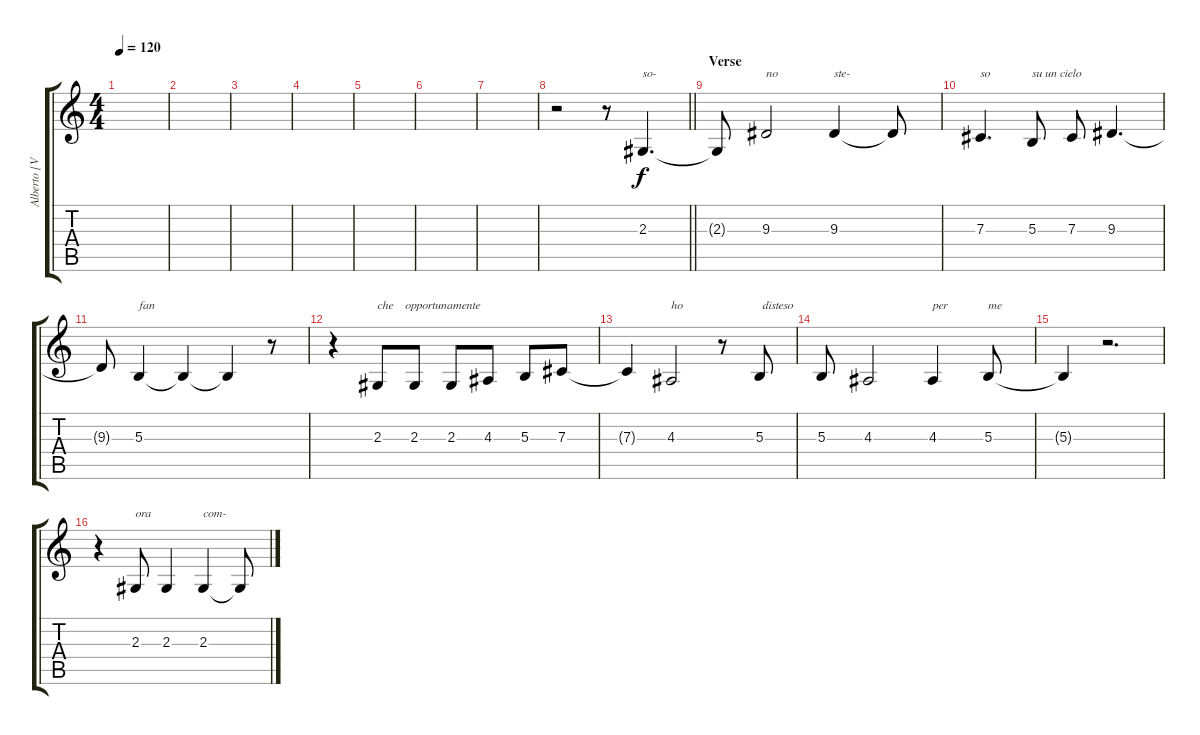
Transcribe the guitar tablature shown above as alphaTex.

\track ("Alberto [Voce]" "Alberto [V") {instrument lead6voice}
\staff {score tabs}
\tuning (Eb4 Bb3 Gb3 Db3 Ab2 Eb2) {hide}
\ts (4 4)
\tempo 120
\clef g2
\ks c
|
|
|
|
|
|
|
\barLineRight lightlight
r.2 r.8 2.3.4{d txt "so-"} |
\section ("" "Verse")
2.3{t}.8 9.3.2{txt "no"} 9.3.4{txt "ste-"} 9.3{t}.8 |
7.3.4{d txt "so"} 5.3.8{txt "su un cielo"} 7.3.8 9.3.4{d} |
9.3{t}.8 5.3.4{txt "fan"} 5.3{t}.4 5.3{t}.4 r.8 |
r.4 2.3.8{txt "che    opportunamente "} 2.3.8 2.3.8 4.3.8 5.3.8 7.3.8 |
7.3{t}.4 4.3.2{txt "ho"} r.8 5.3.8{txt " disteso"} |
5.3.8 4.3.2 4.3.4{txt "per"} 5.3.8{txt "me"} |
5.3{t}.4 r.2{d} |
r.4 2.3.8{txt "ora "} 2.3.4 2.3.4{txt "com-"} 2.3{t}.8
